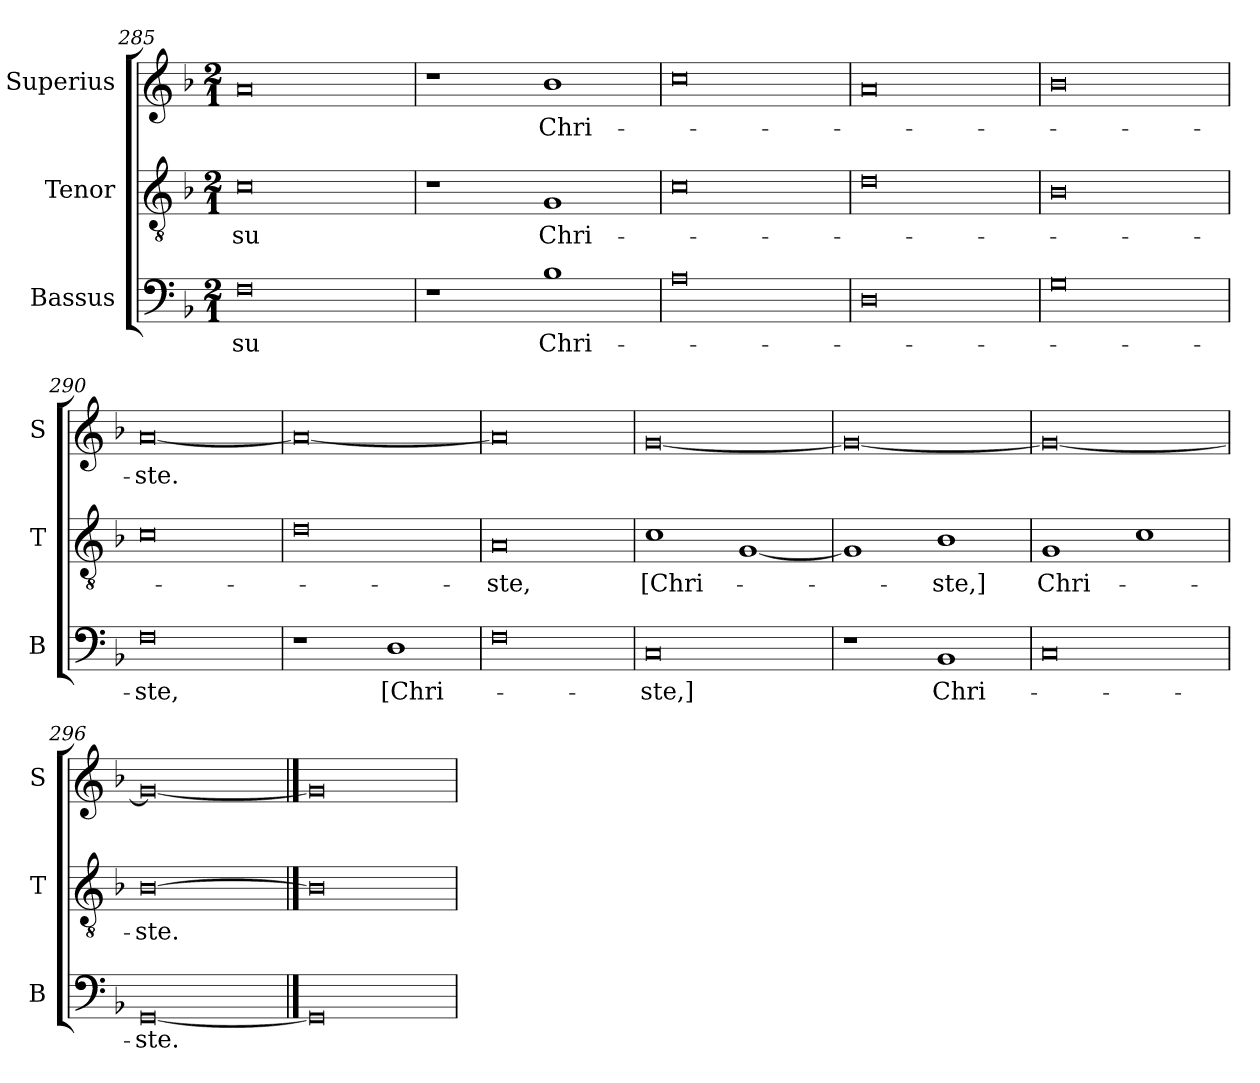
**kern	**text	**kern	**text	**kern	**text
*part3	*part3	*part2	*part2	*part1	*part1
*staff3	*staff3	*staff2	*staff2	*staff1	*staff1
*I"Bassus	*	*I"Tenor	*	*I"Superius	*
*I'B	*	*I'T	*	*I'S	*
*clefF4	*	*clefGv2	*	*clefG2	*
*k[b-]	*	*k[b-]	*	*k[b-]	*
*F:	*	*F:	*	*F:	*
*M2/1	*	*M2/1	*	*M2/1	*
=285	=285	=285	=285	=285	=285
0F	-su	0c	-su	0a	.
=286	=286	=286	=286	=286	=286
1r	.	1r	.	1r	.
1B-	Chri-	1G	Chri-	1b-	Chri-
=287	=287	=287	=287	=287	=287
0A	.	0c	.	0cc	.
=288	=288	=288	=288	=288	=288
0D	.	0d	.	0a	.
=289	=289	=289	=289	=289	=289
0G	.	0B-	.	0b-	.
=290	=290	=290	=290	=290	=290
0F	-ste,	0c	.	[0a	-ste.
=291	=291	=291	=291	=291	=291
1r	.	0d	.	0a_	.
1D	[Chri-	.	.	.	.
=292	=292	=292	=292	=292	=292
0F	.	0A	-ste,	0a]	.
=293	=293	=293	=293	=293	=293
0C	-ste,]	1c	[Chri-	[0g	.
.	.	[1G	.	.	.
=294	=294	=294	=294	=294	=294
1r	.	1G]	.	0g_	.
1BB-	Chri-	1B-	-ste,]	.	.
=295	=295	=295	=295	=295	=295
0C	.	1G	Chri-	0g_	.
.	.	1c	.	.	.
=296	=296	=296	=296	=296	=296
[0GG	-ste.	[0B-	-ste.	0g_	.
==297	==297	==297	==297	==297	==297
0GG]	.	0B-]	.	0g]	.
=	=	=	=	=	=
*-	*-	*-	*-	*-	*-
